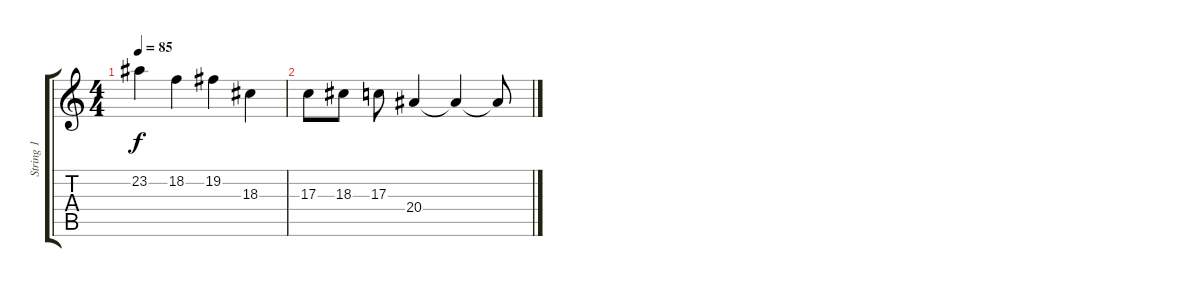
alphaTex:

\track ("String 1" "String 1") {instrument stringensemble1}
\staff {score tabs}
\tuning (E4 B3 G3 D3 A2 E2) {hide}
\ts (4 4)
\tempo 85
\clef g2
\ks c
23.2.4{dy f} 18.2.4 19.2.4 18.3.4 |
17.3.8 18.3.8 17.3.8 20.4.4 20.4{t}.4 20.4{t}.8
